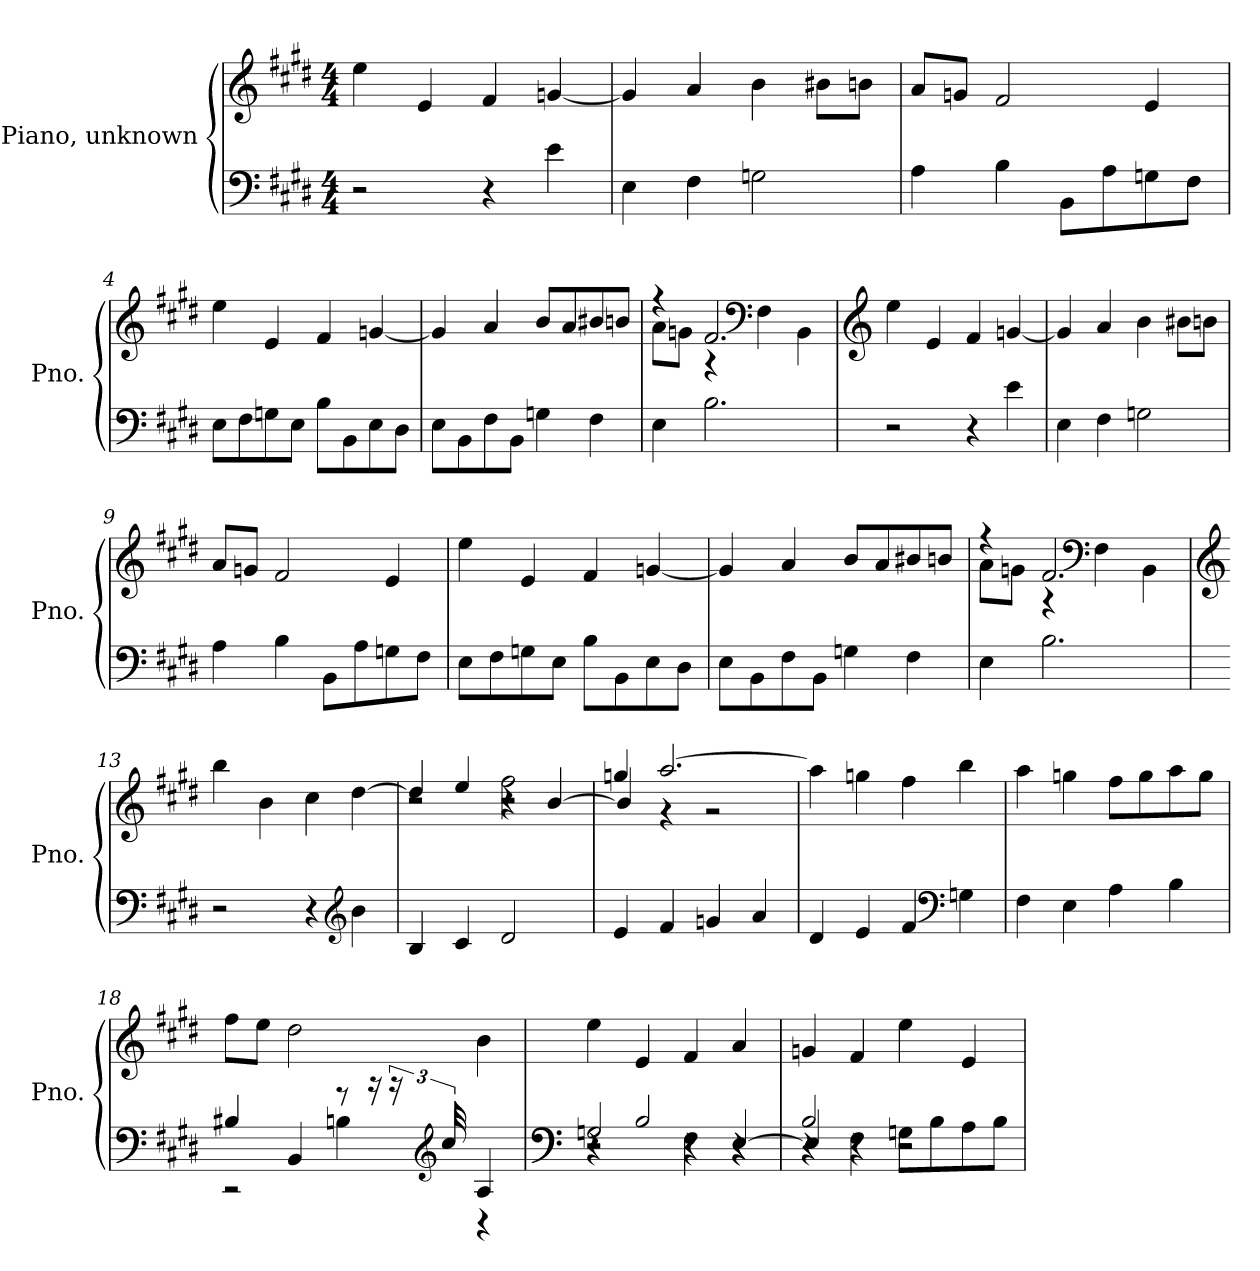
**kern	**kern
*part1	*part1
*staff2	*staff1
*I"Piano, unknown	*
*I'Pno.	*
*clefF4	*clefG2
*k[f#c#g#d#]	*k[f#c#g#d#]
*M4/4	*M4/4
*MM120	*MM120
=1	=1
2r	4ee\
.	4e/
4r	4f#/
4e\	[4gn/
=2	=2
4E\	4g/]
4F#\	4a/
2Gn\	4b\
.	8b#X\L
.	8bn\J
=3	=3
4A\	8a/L
.	8gn/J
4B\	2f#/
8BB\L	.
8A\	.
8Gn\	4e/
8F#\J	.
=4	=4
8E\L	4ee\
8F#\	.
8Gn\	4e/
8E\J	.
8B\L	4f#/
8BB\	.
8E\	[4gn/
8D#\J	.
=5	=5
8E\L	4g/]
8BB\	.
8F#\	4a/
8BB\J	.
4Gn\	8b/L
.	8a/
4F#\	8b#X/
.	8bn/J
!!LO:LB:g=z
=6	=6
*	*^
4E\	4r	8a\L
.	.	8gn\J
2.B\	2.f#/	4r
*	*clefF4	*
.	.	4F#\
.	.	4BB\
*	*v	*v
=7	=7
*	*clefG2
2r	4ee\
.	4e/
4r	4f#/
4e\	[4gn/
=8	=8
4E\	4g/]
4F#\	4a/
2Gn\	4b\
.	8b#X\L
.	8bn\J
=9	=9
4A\	8a/L
.	8gn/J
4B\	2f#/
8BB\L	.
8A\	.
8Gn\	4e/
8F#\J	.
=10	=10
8E\L	4ee\
8F#\	.
8Gn\	4e/
8E\J	.
8B\L	4f#/
8BB\	.
8E\	[4gn/
8D#\J	.
!!LO:LB:g=z
=11	=11
8E\L	4g/]
8BB\	.
8F#\	4a/
8BB\J	.
4Gn\	8b/L
.	8a/
4F#\	8b#X/
.	8bn/J
=12	=12
*	*^
4E\	4r	8a\L
.	.	8gn\J
2.B\	2.f#/	4r
*	*clefF4	*
.	.	4F#\
.	.	4BB\
*	*v	*v
=13	=13
*	*clefG2
2r	4bb\
.	4b\
4r	4cc#\
*clefG2	*
4b\	[4dd#\
=14	=14
*	*^
*	*	*^
4B/	4dd#/]	2r	2r
4c#/	4ee/	.	.
2d#/	2r	2ff#\	4r
.	.	.	[4b/
*	*	*v	*v
=15	=15	=15
4e/	4ggn/	4b/]
4f#/	[2.aa/	4r
4gn/	.	2r
4a/	.	.
*	*v	*v
!!LO:LB:g=z
=16	=16
4d#/	4aa\]
4e/	4ggn\
4f#/	4ff#\
*clefF4	*
4Gn\	4bb\
=17	=17
4F#\	4aa\
4E\	4ggn\
4A\	8ff#\L
.	8gg\
4B\	8aa\
.	8gg\J
=18	=18
*^	*
4B#X/	2r	8ff#\L
.	.	8ee\J
4BB/	.	2dd#\
8r	4Bn\	.
16r	.	.
24r	.	.
*clefG2	*	*
48cc#/	.	.
4A/	4r	4b\
*v	*v	*
=19	=19
*clefF4	*
*^	*
*	*^	*
4r	2r	2Gn/	4ee\
2B/	.	.	4e/
.	4F#\	4r	4f#/
4r	4r	[4E/	4a/
=20	=20	=20	=20
2B/	4r	4E/]	4gn/
.	4F#\	4r	4f#/
2r	8Gn\L	2r	4ee\
.	8B\	.	.
.	8A\	.	4e/
.	8B\J	.	.
*v	*v	*v	*
=	=
*-	*-
